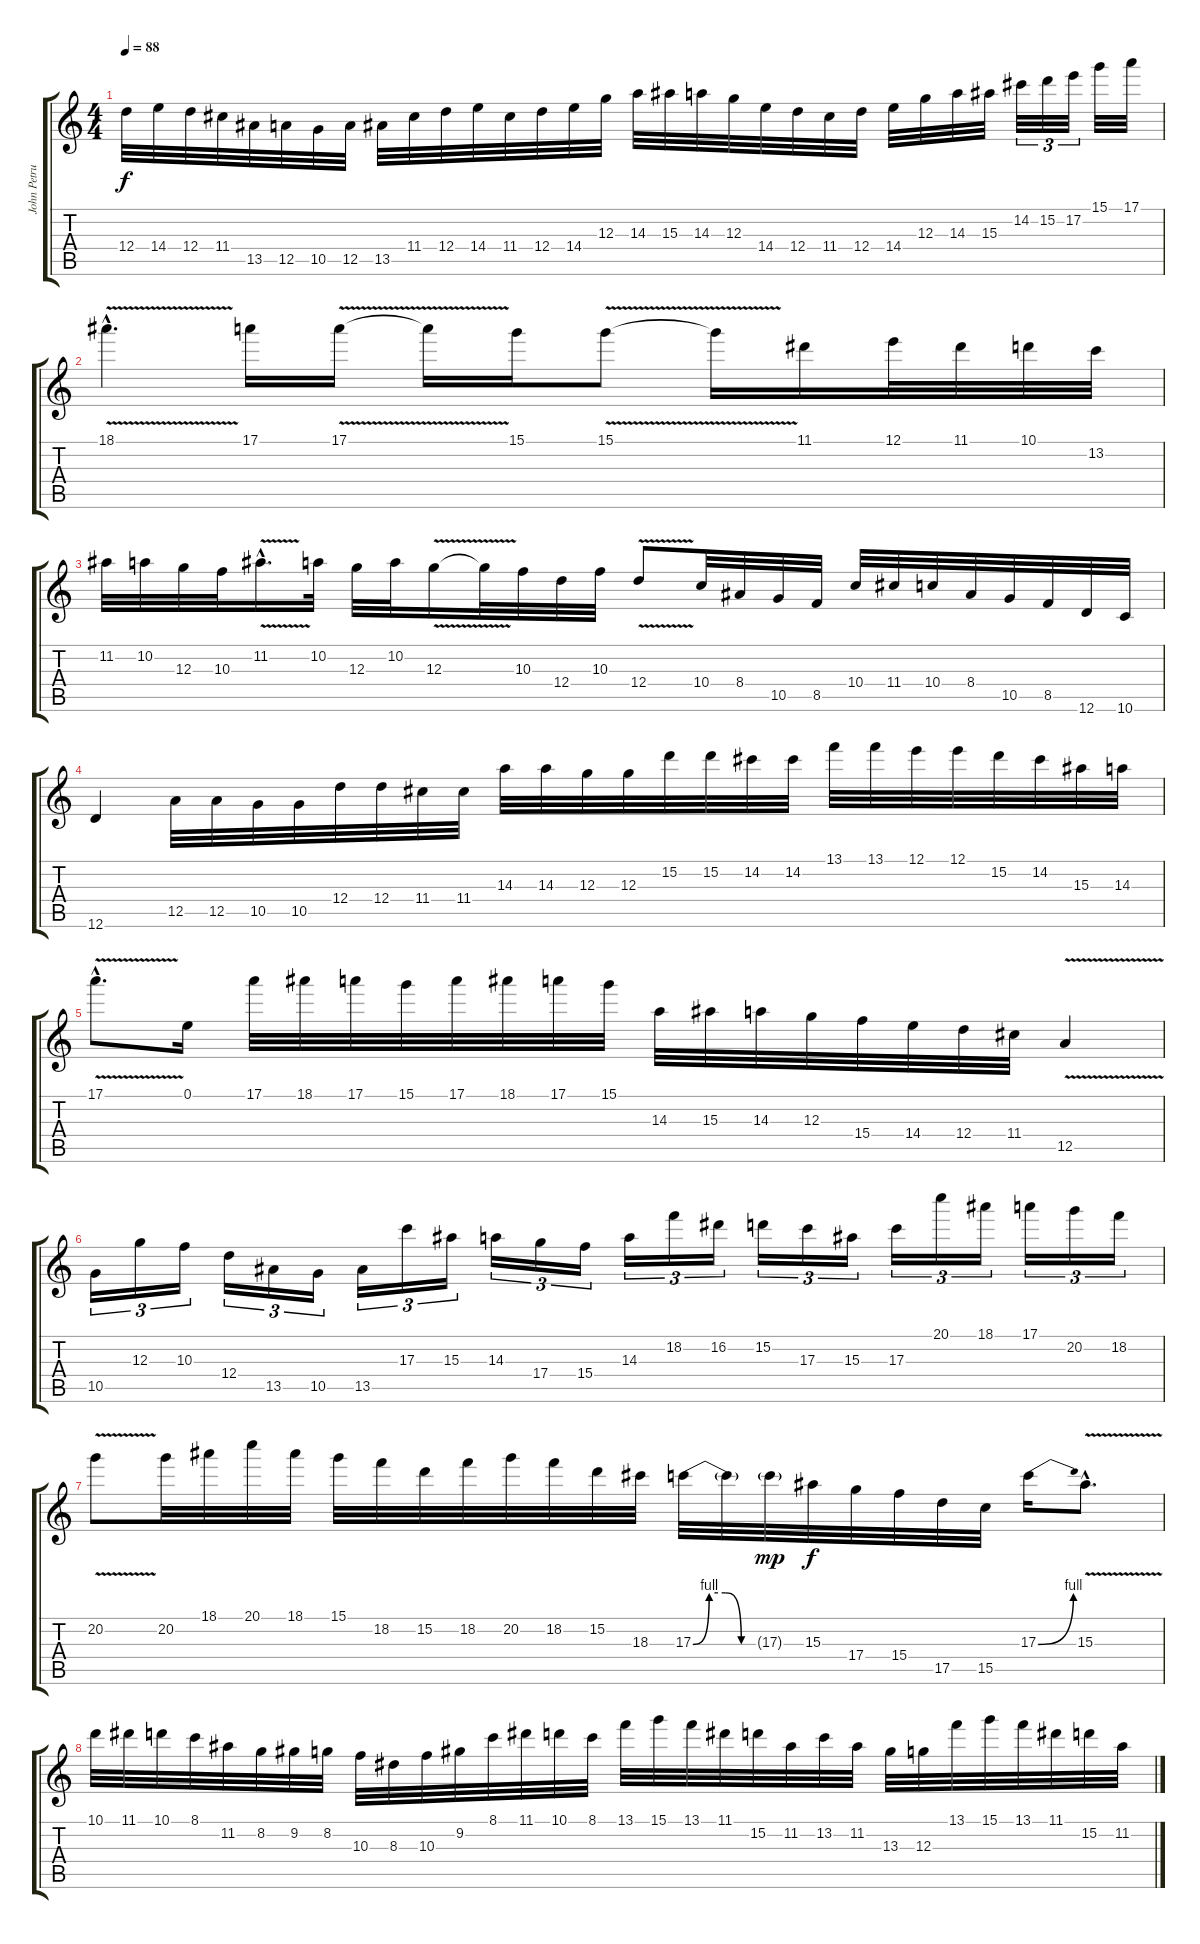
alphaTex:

\track ("John Petrucci" "John Petru") {instrument distortionguitar}
\staff {score tabs}
\tuning (E4 B3 G3 D3 A2 D2) {hide}
\ts (4 4)
\tempo 88
\clef g2
\ks c
12.4.32{dy f} 14.4.32 12.4.32 11.4.32 13.5.32 12.5.32 10.5.32 12.5.32 13.5.32 11.4.32 12.4.32 14.4.32 11.4.32 12.4.32 14.4.32 12.3.32 14.3.32 15.3.32 14.3.32 12.3.32 14.4.32 12.4.32 11.4.32 12.4.32 14.4.32 12.3.32 14.3.32 15.3.32 14.2.32{tu (3 2)} 15.2.32{tu (3 2)} 17.2.32{tu (3 2)} 15.1.32 17.1.32 |
18.1{v hac}.4{d} 17.1.16 17.1{v}.16 17.1{t}.16 15.1.16 15.1{v}.8 15.1{t}.16 11.1.16 12.1.32 11.1.32 10.1.32 13.2.32 |
11.2.32 10.2.32 12.3.32 10.3.32 11.2{v hac}.16{d} 10.2.32 12.3.32 10.2.32 12.3{v}.16 12.3{t}.32 10.3.32 12.4.32 10.3.32 12.4{v}.8 10.4.32 8.4.32 10.5.32 8.5.32 10.4.32 11.4.32 10.4.32 8.4.32 10.5.32 8.5.32 12.6.32 10.6.32 |
12.6.4 12.5.32 12.5.32 10.5.32 10.5.32 12.4.32 12.4.32 11.4.32 11.4.32 14.3.32 14.3.32 12.3.32 12.3.32 15.2.32 15.2.32 14.2.32 14.2.32 13.1.32 13.1.32 12.1.32 12.1.32 15.2.32 14.2.32 15.3.32 14.3.32 |
17.1{v hac}.8{d} 0.1.16 17.1.32 18.1.32 17.1.32 15.1.32 17.1.32 18.1.32 17.1.32 15.1.32 14.3.32 15.3.32 14.3.32 12.3.32 15.4.32 14.4.32 12.4.32 11.4.32 12.5{v}.4 |
10.5.16{tu (3 2)} 12.3.16{tu (3 2)} 10.3.16{tu (3 2)} 12.4.16{tu (3 2)} 13.5.16{tu (3 2)} 10.5.16{tu (3 2)} 13.5.16{tu (3 2)} 17.3.16{tu (3 2)} 15.3.16{tu (3 2)} 14.3.16{tu (3 2)} 17.4.16{tu (3 2)} 15.4.16{tu (3 2)} 14.3.16{tu (3 2)} 18.2.16{tu (3 2)} 16.2.16{tu (3 2)} 15.2.16{tu (3 2)} 17.3.16{tu (3 2)} 15.3.16{tu (3 2)} 17.3.16{tu (3 2)} 20.1.16{tu (3 2)} 18.1.16{tu (3 2)} 17.1.16{tu (3 2)} 20.2.16{tu (3 2)} 18.2.16{tu (3 2)} |
20.2{v}.8 20.2.32 18.1.32 20.1.32 18.1.32 15.1.32 18.2.32 15.2.32 18.2.32 20.2.32 18.2.32 15.2.32 18.3.32 17.3{be (custom 0 0 15 4 30 4 45 0 60 0)}.32 17.3{t}.32 17.3{g}.32{dy mp} 15.3.32{dy f} 17.4.32 15.4.32 17.5.32 15.5.32 17.3{be (bend 0 0 60 4)}.16 15.3{v hac}.8{d} |
10.1.32 11.1.32 10.1.32 8.1.32 11.2.32 8.2.32 9.2.32 8.2.32 10.3.32 8.3.32 10.3.32 9.2.32 8.1.32 11.1.32 10.1.32 8.1.32 13.1.32 15.1.32 13.1.32 11.1.32 15.2.32 11.2.32 13.2.32 11.2.32 13.3.32 12.3.32 13.1.32 15.1.32 13.1.32 11.1.32 15.2.32 11.2.32
